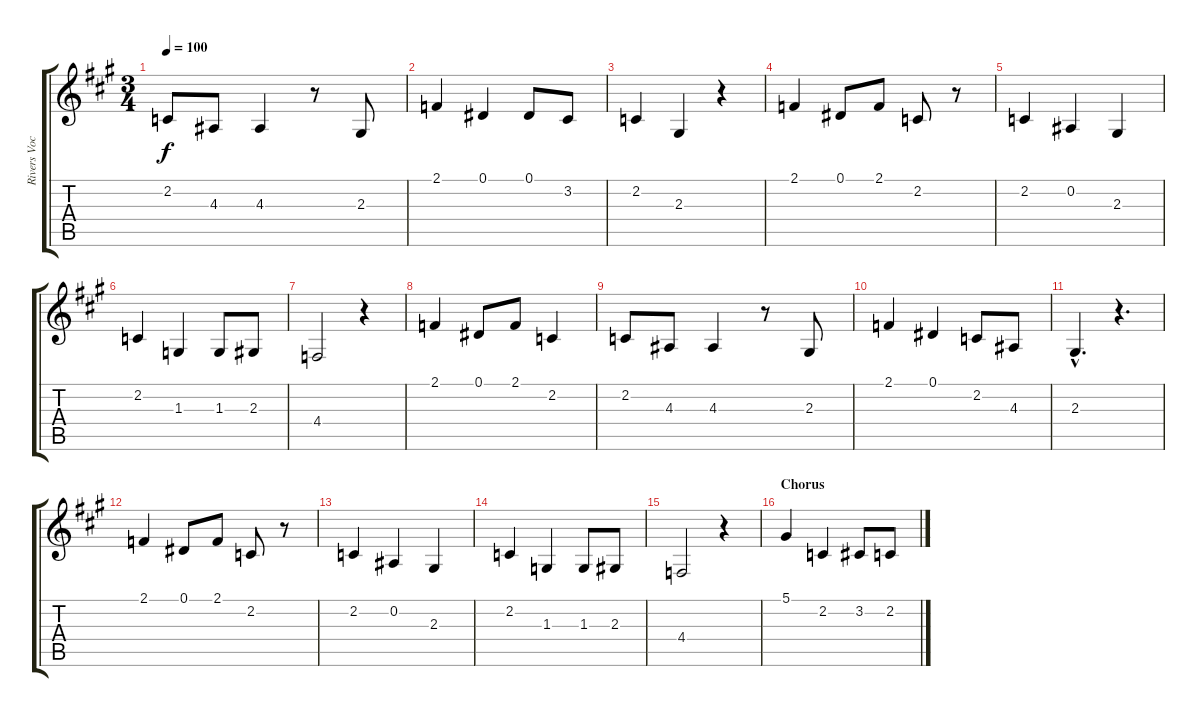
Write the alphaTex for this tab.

\track ("Rivers Vocals" "Rivers Voc") {instrument baritonesax}
\staff {score tabs}
\tuning (Eb4 Bb3 Gb3 Db3 Ab2 Eb2) {hide}
\ts (3 4)
\tempo 100
\clef g2
\ks a
2.2.8{dy f} 4.3.8 4.3.4 r.8 2.3.8 |
2.1.4 0.1.4 0.1.8 3.2.8 |
2.2.4 2.3.4 r.4 |
2.1.4 0.1.8 2.1.8 2.2.8 r.8 |
2.2.4 0.2.4 2.3.4 |
2.2.4 1.3.4 1.3.8 2.3.8 |
4.4.2 r.4 |
2.1.4 0.1.8 2.1.8 2.2.4 |
2.2.8 4.3.8 4.3.4 r.8 2.3.8 |
2.1.4 0.1.4 2.2.8 4.3.8 |
2.3{hac}.4{d} r.4{d} |
2.1.4 0.1.8 2.1.8 2.2.8 r.8 |
2.2.4 0.2.4 2.3.4 |
2.2.4 1.3.4 1.3.8 2.3.8 |
4.4.2 r.4 |
\section ("" "Chorus")
5.1.4 2.2.4 3.2.8 2.2.8
